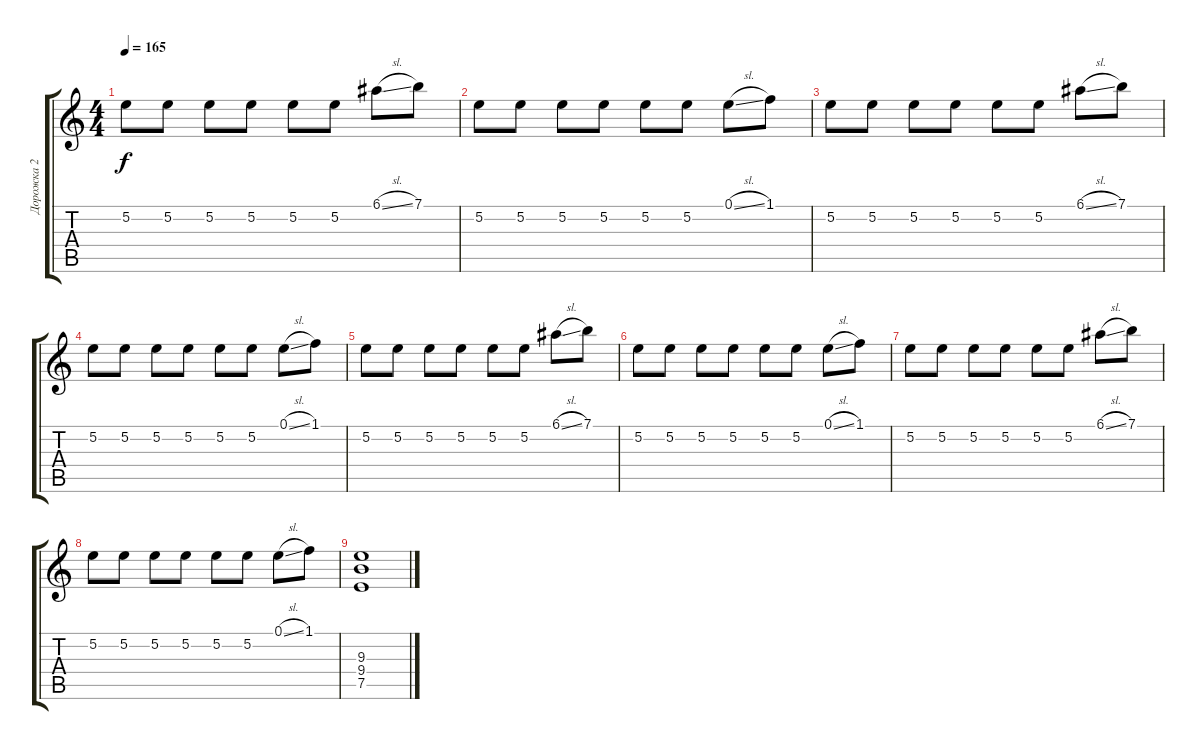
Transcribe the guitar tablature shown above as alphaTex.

\track ("Дорожка 2" "Дорожка 2") {instrument overdrivenguitar}
\staff {score tabs}
\tuning (E4 B3 G3 D3 A2 E2) {hide}
\ts (4 4)
\tempo 165
\clef g2
\ks c
5.2.8{dy f} 5.2.8 5.2.8 5.2.8 5.2.8 5.2.8 6.1{sl}.8 7.1.8 |
5.2.8 5.2.8 5.2.8 5.2.8 5.2.8 5.2.8 0.1{sl}.8 1.1.8 |
5.2.8 5.2.8 5.2.8 5.2.8 5.2.8 5.2.8 6.1{sl}.8 7.1.8 |
5.2.8 5.2.8 5.2.8 5.2.8 5.2.8 5.2.8 0.1{sl}.8 1.1.8 |
5.2.8 5.2.8 5.2.8 5.2.8 5.2.8 5.2.8 6.1{sl}.8 7.1.8 |
5.2.8 5.2.8 5.2.8 5.2.8 5.2.8 5.2.8 0.1{sl}.8 1.1.8 |
5.2.8 5.2.8 5.2.8 5.2.8 5.2.8 5.2.8 6.1{sl}.8 7.1.8 |
5.2.8 5.2.8 5.2.8 5.2.8 5.2.8 5.2.8 0.1{sl}.8 1.1.8 |
(9.3 9.4 7.5).1
